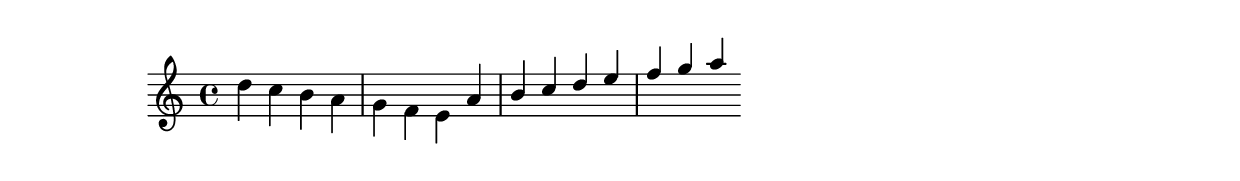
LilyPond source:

\version "1.7.18"

\header {
    
    texidoc = "Stems in forced directions (as well as the ones
    starting from the middle line) are shortened."

}

\score {
    \notes \relative c'' { \stemDown d c b a g f e
			   \stemBoth
			   \stemUp a b c d e f g a 
		       } 
    \paper  {raggedright = ##t }
}
